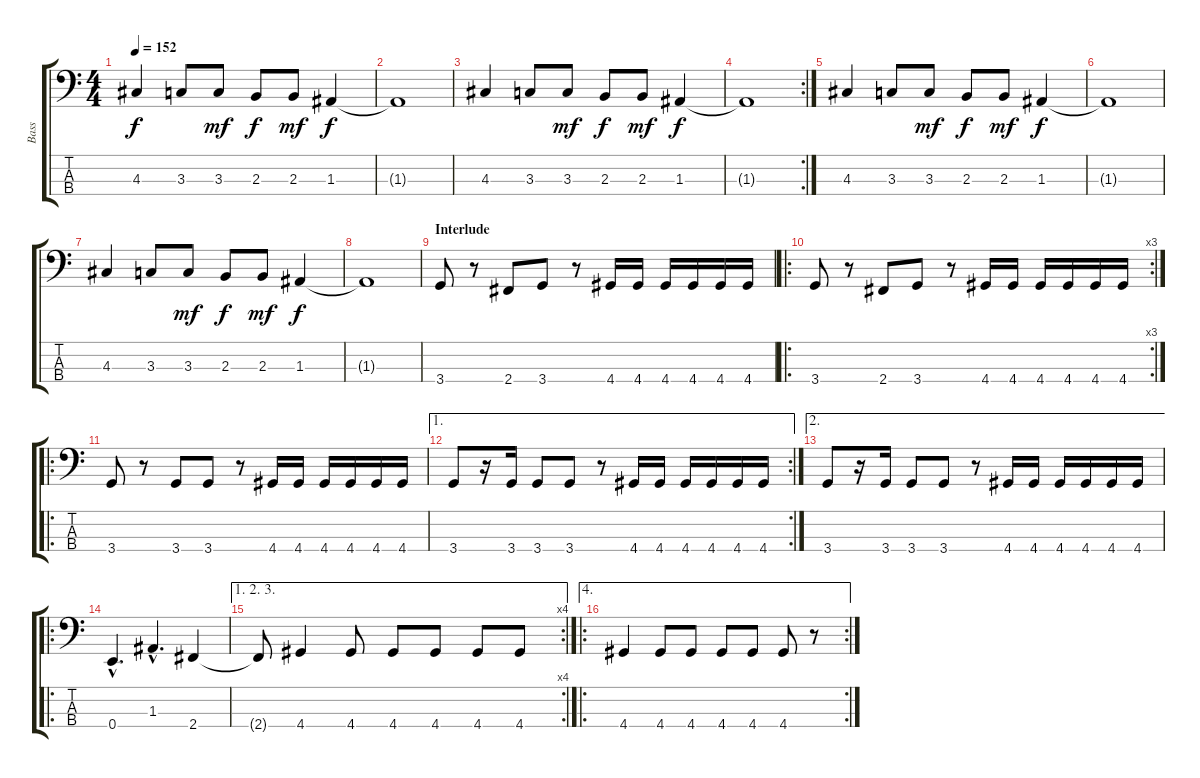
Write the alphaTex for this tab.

\track ("Bass" "Bass") {instrument electricbasspick}
\staff {score tabs}
\tuning (G2 D2 A1 E1) {hide}
\ts (4 4)
\tempo 152
\clef f4
\ks c
4.3.4{dy f} 3.3.8 3.3.8{dy mf} 2.3.8{dy f} 2.3.8{dy mf} 1.3.4{dy f} |
1.3{t}.1 |
4.3.4 3.3.8 3.3.8{dy mf} 2.3.8{dy f} 2.3.8{dy mf} 1.3.4{dy f} |
\rc 2
1.3{t}.1 |
4.3.4 3.3.8 3.3.8{dy mf} 2.3.8{dy f} 2.3.8{dy mf} 1.3.4{dy f} |
1.3{t}.1 |
4.3.4 3.3.8 3.3.8{dy mf} 2.3.8{dy f} 2.3.8{dy mf} 1.3.4{dy f} |
1.3{t}.1 |
\section ("" "Interlude")
3.4.8 r.8 2.4.8 3.4.8 r.8 4.4.16 4.4.16 4.4.16 4.4.16 4.4.16 4.4.16 |
\ro
\rc 3
3.4.8 r.8 2.4.8 3.4.8 r.8 4.4.16 4.4.16 4.4.16 4.4.16 4.4.16 4.4.16 |
\ro
3.4.8 r.8 3.4.8 3.4.8 r.8 4.4.16 4.4.16 4.4.16 4.4.16 4.4.16 4.4.16 |
\ae 1
\rc 2
3.4.8 r.16 3.4.16 3.4.8 3.4.8 r.8 4.4.16 4.4.16 4.4.16 4.4.16 4.4.16 4.4.16 |
\ae 2
3.4.8 r.16 3.4.16 3.4.8 3.4.8 r.8 4.4.16 4.4.16 4.4.16 4.4.16 4.4.16 4.4.16 |
\ro
0.4{hac}.4{d} 1.3{hac}.4{d} 2.4.4 |
\ae (1 2 3)
\rc 4
2.4{t}.8 4.4.4 4.4.8 4.4.8 4.4.8 4.4.8 4.4.8 |
\ae 4
\ro
\rc 2
4.4.4 4.4.8 4.4.8 4.4.8 4.4.8 4.4.8 r.8
